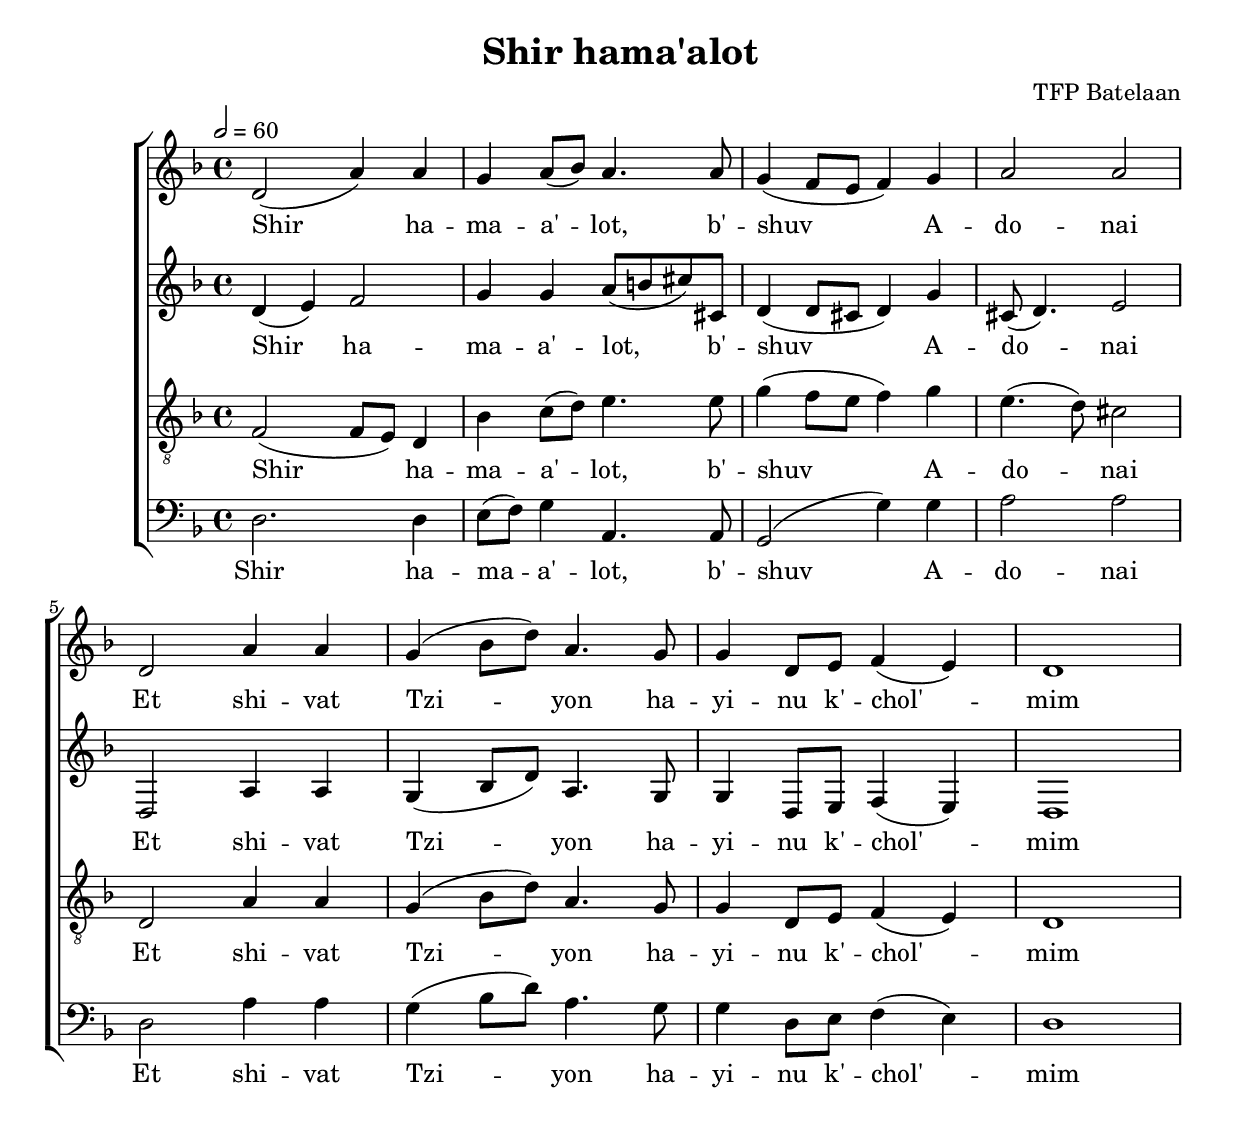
\header {
  title = "Shir hama'alot"
  composer = "TFP Batelaan"
}

global = {
  \key d \minor
  \time 4/4
  \tempo 2 = 60
  \dynamicUp
}
sopranonotes = \relative c' {
  d2 (a'4) a g a8 (bes) a4. a8 g4 (f8 e f4) g a2 a2
d,2 a'4 a g (bes8 d) a4. g8 g4 d8 e f4 (e) d1
}
sopranowords = \lyricmode { 
Shir ha -- ma -- a' -- lot, b' -- shuv A -- do -- nai
Et shi -- vat Tzi -- yon ha -- yi -- nu k' -- chol' -- mim
}
altonotes = \relative c' {
  d4 (e) f2 g4 g4 a8 (b cis) cis,8 d4 (d8 cis d4) g cis,8 (d4.) e2
d,2 a'4 a g (bes8 d) a4. g8 g4 d8 e f4 (e) d1}
altowords = \lyricmode { Shir ha -- ma -- a' -- lot, b' -- shuv A -- do -- nai
Et shi -- vat Tzi -- yon ha -- yi -- nu k' -- chol' -- mim }
tenornotes = \relative c {
  \clef "G_8"
  f2 (f8 e) d4 bes' c8 (d) e4. e8 g4 (f8 e f4) g e4. (d8) cis2
d,2 a'4 a g (bes8 d) a4. g8 g4 d8 e f4 (e) d1}
tenorwords = \lyricmode {Shir ha -- ma -- a' -- lot, b' -- shuv A -- do -- nai
Et shi -- vat Tzi -- yon ha -- yi -- nu k' -- chol' -- mim }
bassnotes = \relative c{
  \clef bass
  d2. d4 e8 (f) g4 a,4. a8 g2 (g'4) g4 a2 a2
d,2 a'4 a g (bes8 d) a4. g8 g4 d8 e f4 (e) d1}
basswords = \lyricmode { Shir ha -- ma -- a' -- lot, b' -- shuv A -- do -- nai
Et shi -- vat Tzi -- yon ha -- yi -- nu k' -- chol' -- mim }

\score {
\midi{}
\layout{}
  \new ChoirStaff <<
    \new Staff <<
      \new Voice = "soprano" <<
        \global
        \sopranonotes
      >>
      \lyricsto "soprano" \new Lyrics \sopranowords
    >>
    \new Staff <<
      \new Voice = "alto" <<
        \global
        \altonotes
      >>
      \lyricsto "alto" \new Lyrics \altowords
    >>
    \new Staff <<
      \new Voice = "tenor" <<
        \global
        \tenornotes
      >>
      \lyricsto "tenor" \new Lyrics \tenorwords
    >>
    \new Staff <<
      \new Voice = "bass" <<
        \global
        \bassnotes
      >>
      \lyricsto "bass" \new Lyrics \basswords
    >>
  >>
}